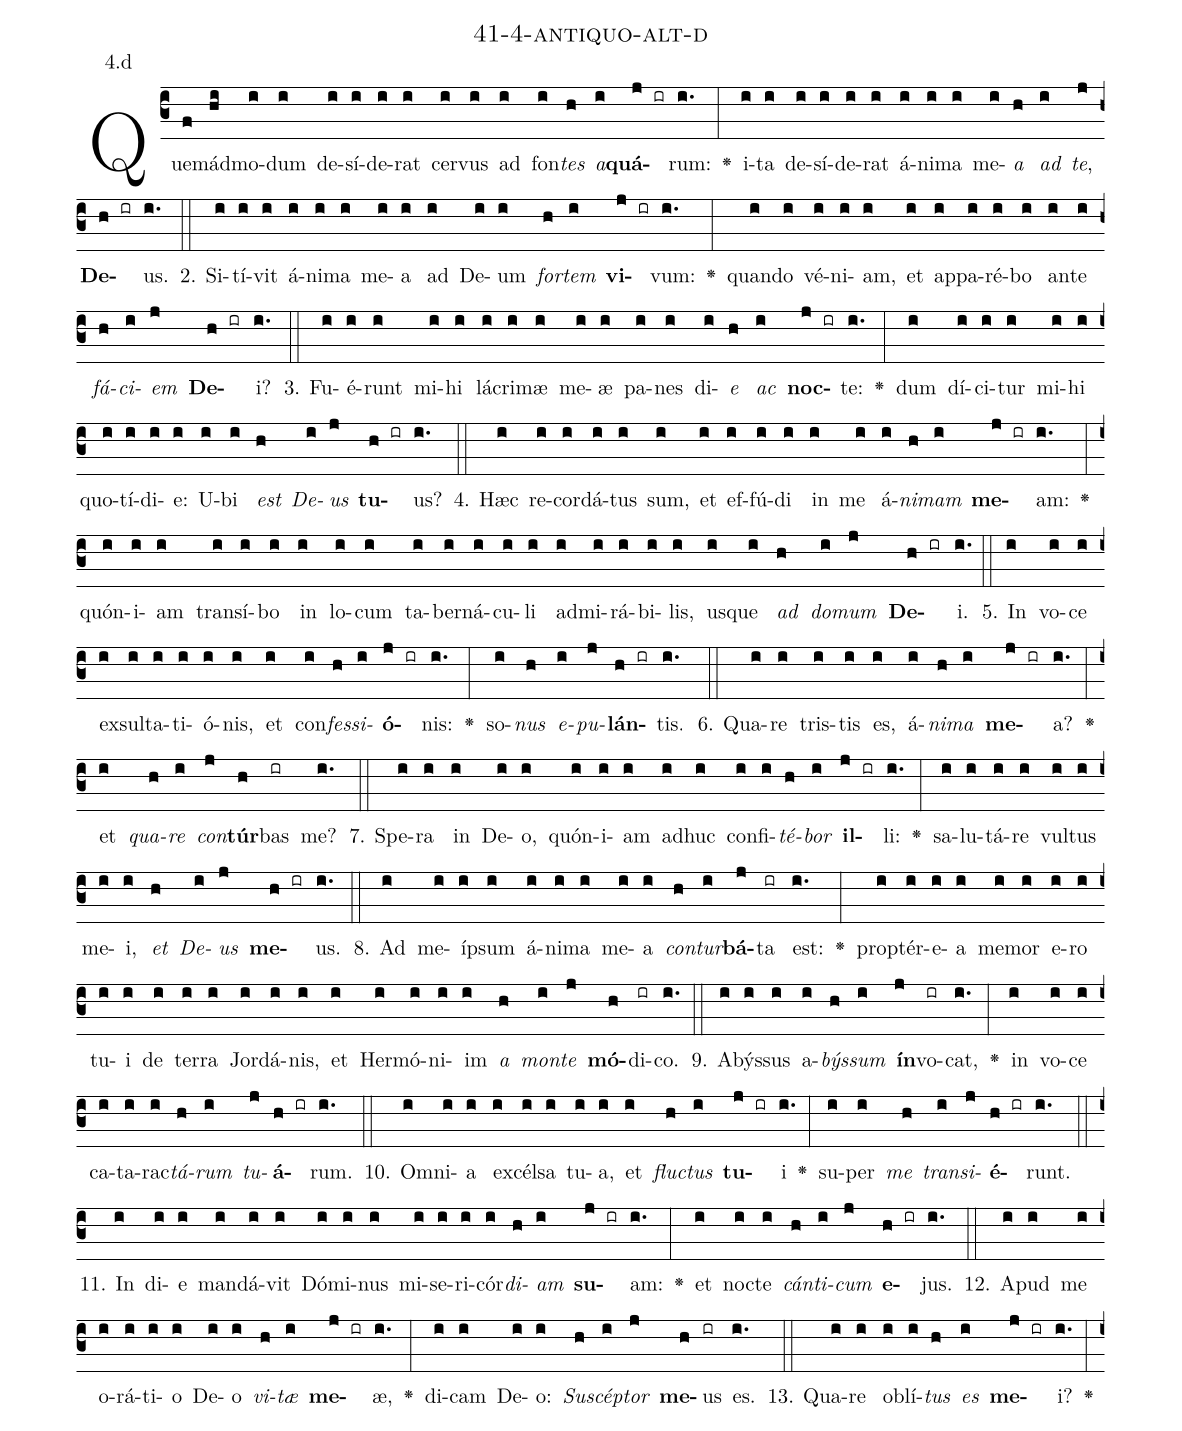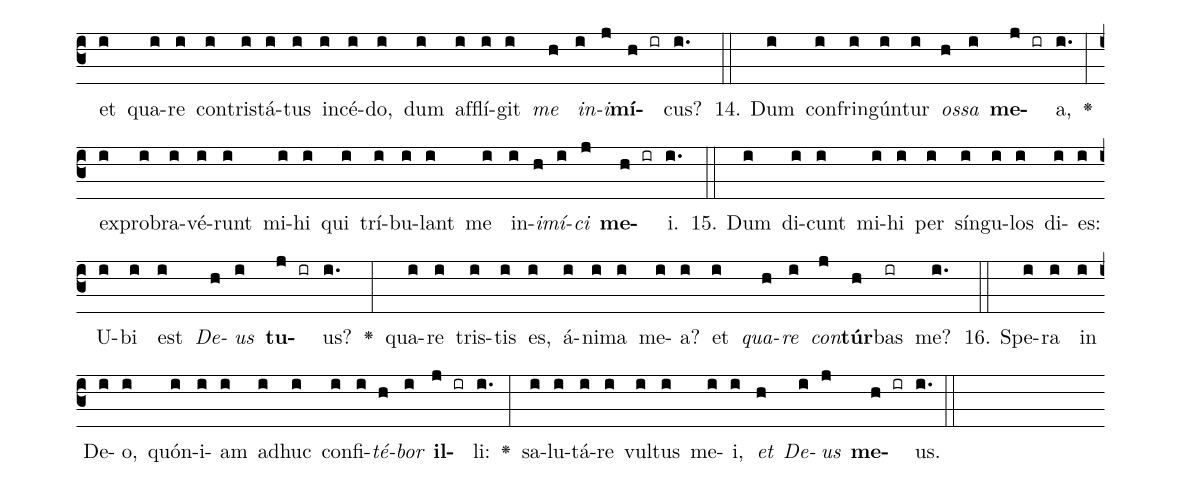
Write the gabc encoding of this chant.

name: 41-4-antiquo-alt-d;
annotation: 4.d;
%%
(c3)Quem(f)ád(hi)mo(i)dum(i) de(i)sí(i)de(i)rat(i) cer(i)vus(i) ad(i) fon(i)<i>tes</i>(h) <i>a</i>(i)<b>quá</b>(j ir)rum:(i.) <v>\greheightstar</v>(:) i(i)ta(i) de(i)sí(i)de(i)rat(i) á(i)ni(i)ma(i) me(i)<i>a</i>(h) <i>ad</i>(i) <i>te</i>,(j) <b>De</b>(h ir)us.(i.) (::)
2. Si(i)tí(i)vit(i) á(i)ni(i)ma(i) me(i)a(i) ad(i) De(i)um(i) <i>for</i>(h)<i>tem</i>(i) <b>vi</b>(j ir)vum:(i.) <v>\greheightstar</v>(:) quan(i)do(i) vé(i)ni(i)am,(i) et(i) ap(i)pa(i)ré(i)bo(i) an(i)te(i) <i>fá</i>(h)<i>ci</i>(i)<i>em</i>(j) <b>De</b>(h ir)i?(i.) (::)
3. Fu(i)é(i)runt(i) mi(i)hi(i) lá(i)cri(i)mæ(i) me(i)æ(i) pa(i)nes(i) di(i)<i>e</i>(h) <i>ac</i>(i) <b>noc</b>(j ir)te:(i.) <v>\greheightstar</v>(:) dum(i) dí(i)ci(i)tur(i) mi(i)hi(i) quo(i)tí(i)di(i)e:(i) U(i)bi(i) <i>est</i>(h) <i>De</i>(i)<i>us</i>(j) <b>tu</b>(h ir)us?(i.) (::)
4. Hæc(i) re(i)cor(i)dá(i)tus(i) sum,(i) et(i) ef(i)fú(i)di(i) in(i) me(i) á(i)<i>ni</i>(h)<i>mam</i>(i) <b>me</b>(j ir)am:(i.) <v>\greheightstar</v>(:) quón(i)i(i)am(i) trans(i)í(i)bo(i) in(i) lo(i)cum(i) ta(i)ber(i)ná(i)cu(i)li(i) ad(i)mi(i)rá(i)bi(i)lis,(i) us(i)que(i) <i>ad</i>(h) <i>do</i>(i)<i>mum</i>(j) <b>De</b>(h ir)i.(i.) (::)
5. In(i) vo(i)ce(i) ex(i)sul(i)ta(i)ti(i)ó(i)nis,(i) et(i) con(i)<i>fes</i>(h)<i>si</i>(i)<b>ó</b>(j ir)nis:(i.) <v>\greheightstar</v>(:) so(i)<i>nus</i>(h) <i>e</i>(i)<i>pu</i>(j)<b>lán</b>(h ir)tis.(i.) (::)
6. Qua(i)re(i) tris(i)tis(i) es,(i) á(i)<i>ni</i>(h)<i>ma</i>(i) <b>me</b>(j ir)a?(i.) <v>\greheightstar</v>(:) et(i) <i>qua</i>(h)<i>re</i>(i) <i>con</i>(j)<b>túr</b>(h)bas(ir) me?(i.) (::)
7. Spe(i)ra(i) in(i) De(i)o,(i) quón(i)i(i)am(i) ad(i)huc(i) con(i)fi(i)<i>té</i>(h)<i>bor</i>(i) <b>il</b>(j ir)li:(i.) <v>\greheightstar</v>(:) sa(i)lu(i)tá(i)re(i) vul(i)tus(i) me(i)i,(i) <i>et</i>(h) <i>De</i>(i)<i>us</i>(j) <b>me</b>(h ir)us.(i.) (::)
8. Ad(i) me(i)íp(i)sum(i) á(i)ni(i)ma(i) me(i)a(i) <i>con</i>(h)<i>tur</i>(i)<b>bá</b>(j)ta(ir) est:(i.) <v>\greheightstar</v>(:) prop(i)tér(i)e(i)a(i) me(i)mor(i) e(i)ro(i) tu(i)i(i) de(i) ter(i)ra(i) Jor(i)dá(i)nis,(i) et(i) Her(i)mó(i)ni(i)im(i) <i>a</i>(h) <i>mon</i>(i)<i>te</i>(j) <b>mó</b>(h)di(ir)co.(i.) (::)
9. A(i)býs(i)sus(i) a(i)<i>býs</i>(h)<i>sum</i>(i) <b>ín</b>(j)vo(ir)cat,(i.) <v>\greheightstar</v>(:) in(i) vo(i)ce(i) ca(i)ta(i)rac(i)<i>tá</i>(h)<i>rum</i>(i) <i>tu</i>(j)<b>á</b>(h ir)rum.(i.) (::)
10. Om(i)ni(i)a(i) ex(i)cél(i)sa(i) tu(i)a,(i) et(i) <i>fluc</i>(h)<i>tus</i>(i) <b>tu</b>(j ir)i(i.) <v>\greheightstar</v>(:) su(i)per(i) <i>me</i>(h) <i>trans</i>(i)<i>i</i>(j)<b>é</b>(h ir)runt.(i.) (::)
11. In(i) di(i)e(i) man(i)dá(i)vit(i) Dó(i)mi(i)nus(i) mi(i)se(i)ri(i)cór(i)<i>di</i>(h)<i>am</i>(i) <b>su</b>(j ir)am:(i.) <v>\greheightstar</v>(:) et(i) noc(i)te(i) <i>cán</i>(h)<i>ti</i>(i)<i>cum</i>(j) <b>e</b>(h ir)jus.(i.) (::)
12. A(i)pud(i) me(i) o(i)rá(i)ti(i)o(i) De(i)o(i) <i>vi</i>(h)<i>tæ</i>(i) <b>me</b>(j ir)æ,(i.) <v>\greheightstar</v>(:) di(i)cam(i) De(i)o:(i) <i>Su</i>(h)<i>scép</i>(i)<i>tor</i>(j) <b>me</b>(h)us(ir) es.(i.) (::)
13. Qua(i)re(i) ob(i)lí(i)<i>tus</i>(h) <i>es</i>(i) <b>me</b>(j ir)i?(i.) <v>\greheightstar</v>(:) et(i) qua(i)re(i) con(i)tris(i)tá(i)tus(i) in(i)cé(i)do,(i) dum(i) af(i)flí(i)git(i) <i>me</i>(h) <i>in</i>(i)<i>i</i>(j)<b>mí</b>(h ir)cus?(i.) (::)
14. Dum(i) con(i)frin(i)gún(i)tur(i) <i>os</i>(h)<i>sa</i>(i) <b>me</b>(j ir)a,(i.) <v>\greheightstar</v>(:) ex(i)pro(i)bra(i)vé(i)runt(i) mi(i)hi(i) qui(i) trí(i)bu(i)lant(i) me(i) in(i)<i>i</i>(h)<i>mí</i>(i)<i>ci</i>(j) <b>me</b>(h ir)i.(i.) (::)
15. Dum(i) di(i)cunt(i) mi(i)hi(i) per(i) sín(i)gu(i)los(i) di(i)es:(i) U(i)bi(i) est(i) <i>De</i>(h)<i>us</i>(i) <b>tu</b>(j ir)us?(i.) <v>\greheightstar</v>(:) qua(i)re(i) tris(i)tis(i) es,(i) á(i)ni(i)ma(i) me(i)a?(i) et(i) <i>qua</i>(h)<i>re</i>(i) <i>con</i>(j)<b>túr</b>(h)bas(ir) me?(i.) (::)
16. Spe(i)ra(i) in(i) De(i)o,(i) quón(i)i(i)am(i) ad(i)huc(i) con(i)fi(i)<i>té</i>(h)<i>bor</i>(i) <b>il</b>(j ir)li:(i.) <v>\greheightstar</v>(:) sa(i)lu(i)tá(i)re(i) vul(i)tus(i) me(i)i,(i) <i>et</i>(h) <i>De</i>(i)<i>us</i>(j) <b>me</b>(h ir)us.(i.) (::)
